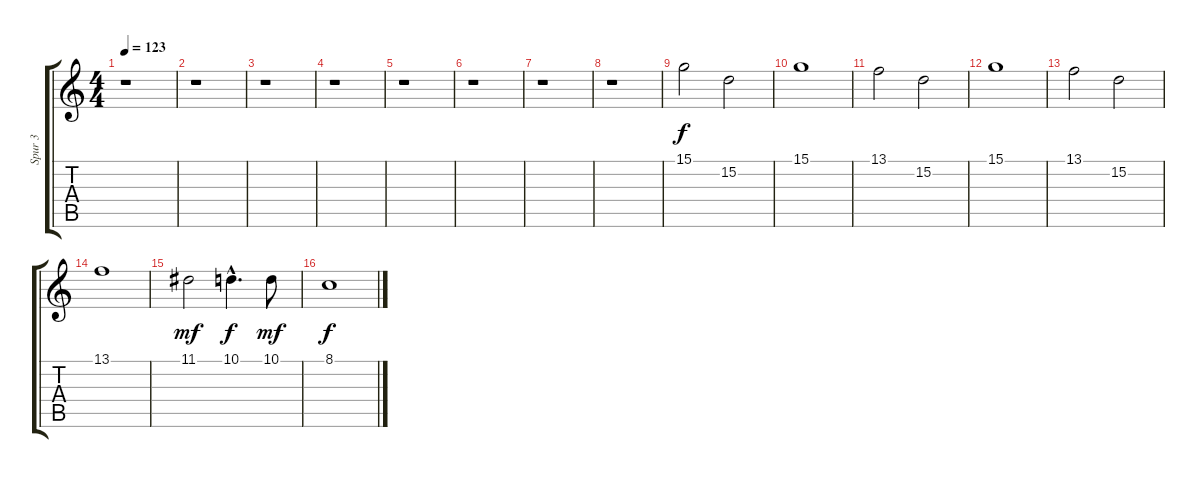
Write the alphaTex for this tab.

\track ("Spur 3" "Spur 3") {instrument orchestralharp}
\staff {score tabs}
\tuning (E4 B3 G3 D3 A2 E2) {hide}
\ts (4 4)
\tempo 123
\clef g2
\ks c
r.1{dy f} |
r.1 |
r.1 |
r.1 |
r.1 |
r.1 |
r.1 |
r.1 |
15.1.2 15.2.2 |
15.1.1 |
13.1.2 15.2.2 |
15.1.1 |
13.1.2 15.2.2 |
13.1.1 |
11.1.2{dy mf} 10.1{hac}.4{d dy f} 10.1.8{dy mf} |
8.1.1{dy f}
